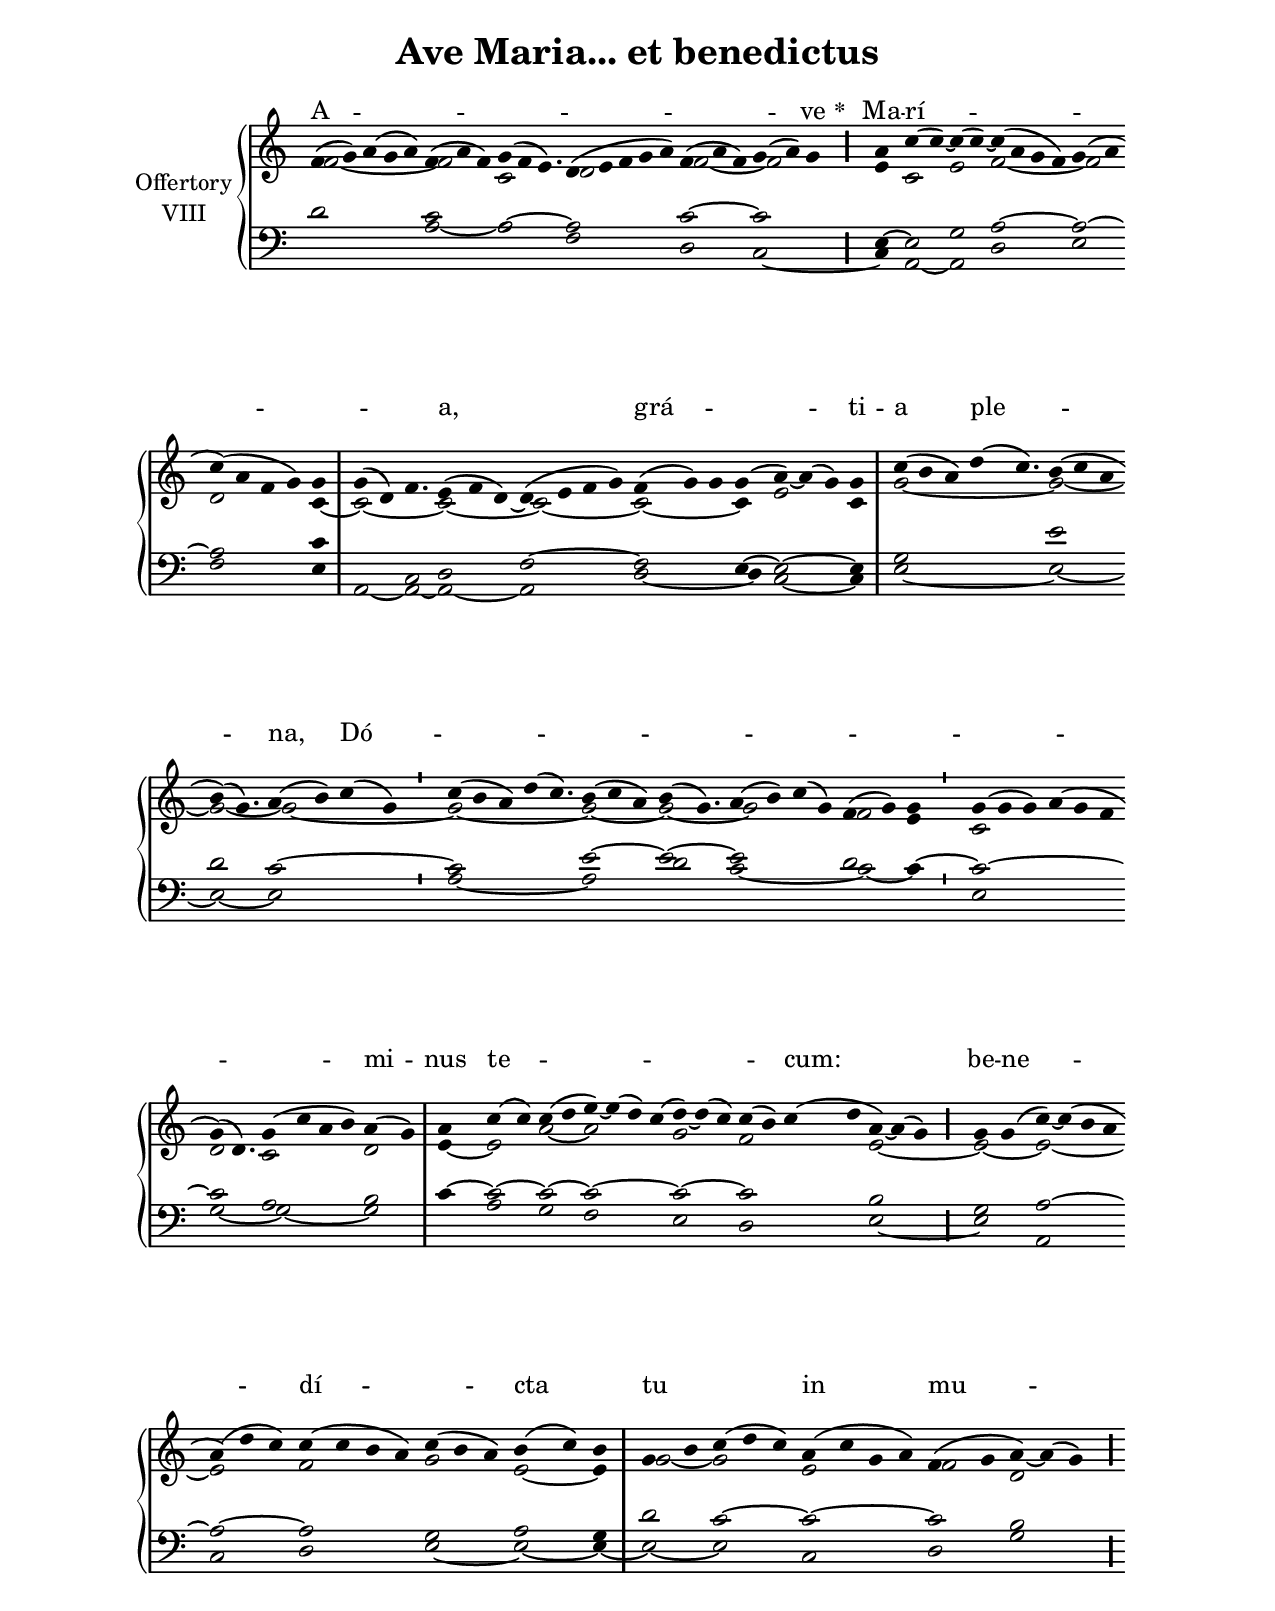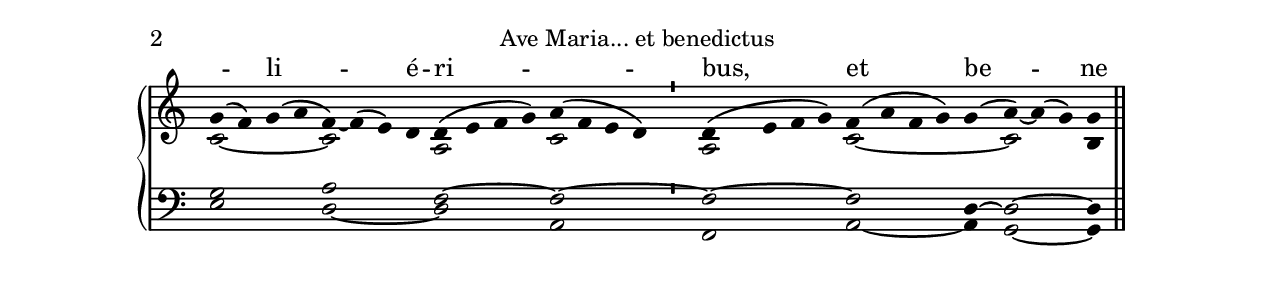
\version "2.18"
\include "gregorian.ly"
\include "noh2.ily"


%Page reference: page i.42
%(volume.page)

global = {
 \key g \mixolydian
 \cadenzaOn 
}

\header {
  title = \markup \center-column {"Ave Maria... et benedictus" \vspace #1 }
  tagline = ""
  composer = ""
}

\paper {
 #(include-special-characters)
  oddHeaderMarkup = \markup \fill-line {
    \line {}
    \center-column {
      \on-the-fly #first-page     " "
      \on-the-fly #not-first-page "Ave Maria... et benedictus"
    }
    \line { \on-the-fly #print-page-number-check-first \fromproperty #'page:page-number-string }
  }
  evenHeaderMarkup = \markup \fill-line {
    \line { \on-the-fly #print-page-number-check-first \fromproperty #'page:page-number-string }
    \center-column { "Ave Maria... et benedictus" }
    \line {}
  }
}

chantText = \lyricmode {
A -- _ _ _ _ _ _ ve 
\set stanza = " * " 
Ma -- rí -- _ _ _ _ a, 
grá -- _ _ ti -- a ple -- _ na, 
Dó -- _ _ _ _ _ _ _ _ _ _ _ mi -- nus te -- _ _ _ cum: 
be -- ne -- dí -- _ cta _ tu _ _ 
in mu -- _ li -- é -- ri -- _ bus, 
et be -- ne -- dí -- ctus _ 
fru -- _ _ ctus ven -- _ _ tris tu -- _ i. }

chantMusic = {
\tieDown   f'4 ( g'4) a'4 ( g'4 a'4) f'4 ( a'4 f'4) g'4 ( f'4 e'4.) d'4 ( e'4 f'4 g'4 a'4) f'4 ( a'4 f'4) g'4 ( a'4) g'4 \divisioMaior
 a'4 c''4 ( c''4) ~ c''4 ( c''4) ~ c''4 ( a'4 g'4 f'4) g'4 ( a'4 \forceBreak
) c''4 ( a'4 f'4 g'4) g'4 \divisioMaxima
 g'4 ( d'4) f'4. e'4 ( f'4 d'4) ~ d'4 ( e'4 f'4 g'4) f'4 ( g'4) g'4 g'4 ( a'4) ~ a'4 ( g'4) g'4 \divisioMaxima
 c''4 ( b'4 a'4) d''4 ( c''4.) b'4 ( c''4 a'4 \forceBreak
) b'4 ( g'4.) a'4 ( b'4) c''4 ( g'4) \divisioMinima
 c''4 ( b'4 a'4) d''4 ( c''4.) b'4 ( c''4 a'4) b'4 ( g'4.) a'4 ( b'4) c''4 ( g'4) f'4 ( g'4) g'4 \divisioMinima
 g'4 ( g'4 g'4) a'4 ( g'4 f'4 \forceBreak
) g'4 ( d'4.) g'4 ( c''4 a'4 b'4) a'4 ( g'4) \divisioMaxima
 a'4 c''4 ( c''4) c''4 ( d''4 e''4) ~ e''4 ( d''4) c''4 ( d''4) ~ d''4 ( c''4) c''4 ( b'4) c''4 ( d''4 a'4) ~ a'4 ( g'4) \divisioMaior
 g'4 g'4 ( c''4) ~ c''4 ( b'4 a'4 \forceBreak
) a'4 ( d''4 c''4) c''4 ( c''4 b'4 a'4) c''4 ( b'4 a'4) b'4 ( c''4) b'4 \divisioMaxima
 g'4 b'4 c''4 ( d''4 c''4) a'4 ( c''4 g'4 a'4) f'4 ( g'4 a'4) ~ a'4 ( g'4) \divisioMaior \forceBreak

 g'4 ( f'4) g'4 ( a'4 f'4) ~ f'4 ( e'4) d'4 d'4 ( e'4 f'4 g'4) a'4 ( f'4 e'4 d'4) \divisioMinima
 d'4 ( e'4 f'4 g'4) f'4 ( a'4 f'4 g'4) g'4 ( a'4) ~ a'4 ( g'4) g'4 \finalis

}

altoMusic = {
f'2*5/2 ~ f'2*3/2 c'2*7/4 d'2*5/2 f'2*3/2 ~ f'2*3/2 \divisioMaior
e'4 c'2 e'2 f'2*4/2 ~ f'2 d'2*4/2 c'4 ~ \divisioMaxima
c'2*7/4 ~ c'2*3/2 ~ c'2*4/2 ~ c'2*3/2 ~ c'4 e'2*3/2 c'4 \divisioMaxima
g'2*11/4 ~ g'2*3/2 ~ g'2*5/4 ~ g'2*4/2 ~ \divisioMinima
g'2*11/4 ~ g'2*3/2 ~ g'2*5/4 ~ g'2*4/2 f'2 e'4 \divisioMinima
c'2*6/2 d'2*5/4 c'2*4/2 d'2 \divisioMaxima
e'4 ~ e'2 a'2 ~ a'2*4/2 g'2*3/2 f'2*4/2 e'2*3/2 ~ \divisioMaior
e'2 ~ e'2*4/2 ~ e'2*3/2 f'2*4/2 g'2*3/2 e'2 ~ e'4 \divisioMaxima
g'2 ~ g'2*3/2 e'2*4/2 f'2 d'2*3/2 \divisioMaior
c'2*4/2 ~ c'2*4/2 a2*4/2 c'2*4/2 \divisioMinima
a2*4/2 c'2*5/2 ~ c'2*3/2 b4 \finalis
}

tenorMusic = {
d'2*5/2 c'2*3/2 a2*7/4 ~ a2*5/2 c'2*3/2 ~ c'2*3/2 \divisioMaior
e4 ~ e2 g2 a2*4/2 ~ a2 ~ a2*4/2 c'4 \divisioMaxima
r2 c2*3/4 d2*3/2 f2*4/2 ~ f2*3/2 e4 ~ e2*3/2 ~ e4 \divisioMaxima
g2*11/4 e'2*3/2 d'2*5/4 c'2*4/2 ~ \divisioMinima
c'2*11/4 e'2*3/2 ~ e'2*5/4 ~ e'2*4/2 d'2 c'4 ~ \divisioMinima
c'2*6/2 ~ c'2*5/4 a2*4/2 b2 \divisioMaxima
c'4 ~ c'2 ~ c'2 ~ c'2*4/2 ~ c'2*3/2 ~ c'2*4/2 b2*3/2 \divisioMaior
g2 a2*4/2 ~ a2*3/2 ~ a2*4/2 g2*3/2 a2 g4 \divisioMaxima
d'2 c'2*3/2 ~ c'2*4/2 ~ c'2 b2*3/2 \divisioMaior
g2*4/2 a2*4/2 f2*4/2 ~ f2*4/2 ~ \divisioMinima
f2*4/2 ~ f2*4/2 d4 ~ d2*3/2 ~ d4 \finalis
}

bassMusic = {
r2*5/2 a2*3/2 ~ a2*7/4 f2*5/2 d2*3/2 c2*3/2 ~ \divisioMaior
c4 a,2 ~ a,2 d2*4/2 e2 f2*4/2 e4 \divisioMaxima
a,2 ~ a,2*3/4 ~ a,2*3/2 ~ a,2*4/2 d2*3/2 ~ d4 c2*3/2 ~ c4 \divisioMaxima
e2*11/4 ~ e2*3/2 ~ e2*5/4 ~ e2*4/2 \divisioMinima
a2*11/4 ~ a2*3/2 d'2*5/4 c'2*4/2 ~ c'2 ~ c'4 \divisioMinima
e2*6/2 g2*5/4 ~ g2*4/2 ~ g2 \divisioMaxima
r4 a2 g2 f2*4/2 e2*3/2 d2*4/2 e2*3/2 ~ \divisioMaior
e2 a,2*4/2 c2*3/2 d2*4/2 e2*3/2 ~ e2 ~ e4 ~ \divisioMaxima
e2 ~ e2*3/2 c2*4/2 d2 g2*3/2 \divisioMaior
e2*4/2 d2*4/2 ~ d2*4/2 a,2*4/2 \divisioMinima
f,2*4/2 a,2*4/2 ~ a,4 g,2*3/2 ~ g,4 \finalis
}

voiceLines = {
\voiceLineStyle


}

\score{
  <<
    \new GrandStaff <<
      \set GrandStaff.autoBeaming = ##f
      \set GrandStaff.instrumentName = \markup \center-column {
        "Offertory"
        "VIII"
      }
      \new Staff = up <<
        \new Voice = "chant" {
          \voiceOne \global \chantMusic
        }
        \new Voice {
          \voiceTwo \global \altoMusic
        }
      >>

      \new Staff = down <<
        \clef bass
        \new Voice {
          \voiceOne \global \tenorMusic
        }
        \new Voice {
          \voiceTwo \global \bassMusic
        }
	\new Voice {
        \voiceThree \global \voiceLines
        }
      >>
    >>
    \new Lyrics \lyricsto chant {
      \chantText
    }
  >>
  \layout{
  }
  \midi{
    \tempo 4 = 125
  }
}
